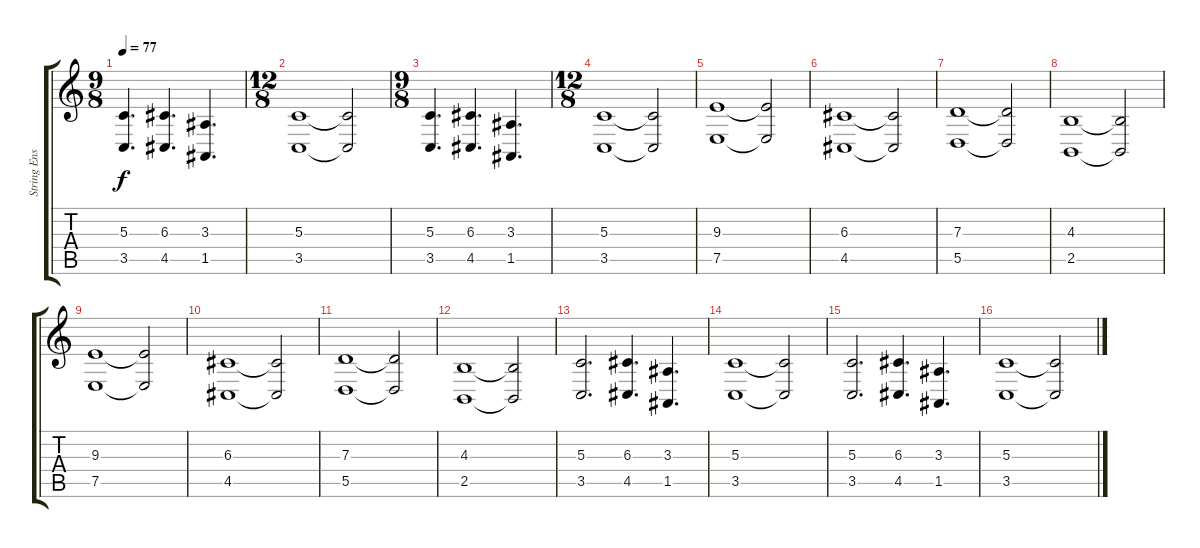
\track ("String Ensemble" "String Ens") {instrument stringensemble1}
\staff {score tabs}
\tuning (E4 B3 G3 D3 A2 E2) {hide}
\ts (9 8)
\tempo 77
\clef g2
\ks c
(5.3 3.5).4{d dy f} (6.3 4.5).4{d} (3.3 1.5).4{d} |
\ts (12 8)
(5.3 3.5).1 (5.3{t} 3.5{t}).2 |
\ts (9 8)
(5.3 3.5).4{d} (6.3 4.5).4{d} (3.3 1.5).4{d} |
\ts (12 8)
(5.3 3.5).1 (5.3{t} 3.5{t}).2 |
(9.3 7.5).1 (9.3{t} 7.5{t}).2 |
(6.3 4.5).1 (6.3{t} 4.5{t}).2 |
(7.3 5.5).1 (7.3{t} 5.5{t}).2 |
(4.3 2.5).1 (4.3{t} 2.5{t}).2 |
(9.3 7.5).1 (9.3{t} 7.5{t}).2 |
(6.3 4.5).1 (6.3{t} 4.5{t}).2 |
(7.3 5.5).1 (7.3{t} 5.5{t}).2 |
(4.3 2.5).1 (4.3{t} 2.5{t}).2 |
(5.3 3.5).2{d} (6.3 4.5).4{d} (3.3 1.5).4{d} |
(5.3 3.5).1 (5.3{t} 3.5{t}).2 |
(5.3 3.5).2{d} (6.3 4.5).4{d} (3.3 1.5).4{d} |
(5.3 3.5).1 (5.3{t} 3.5{t}).2
